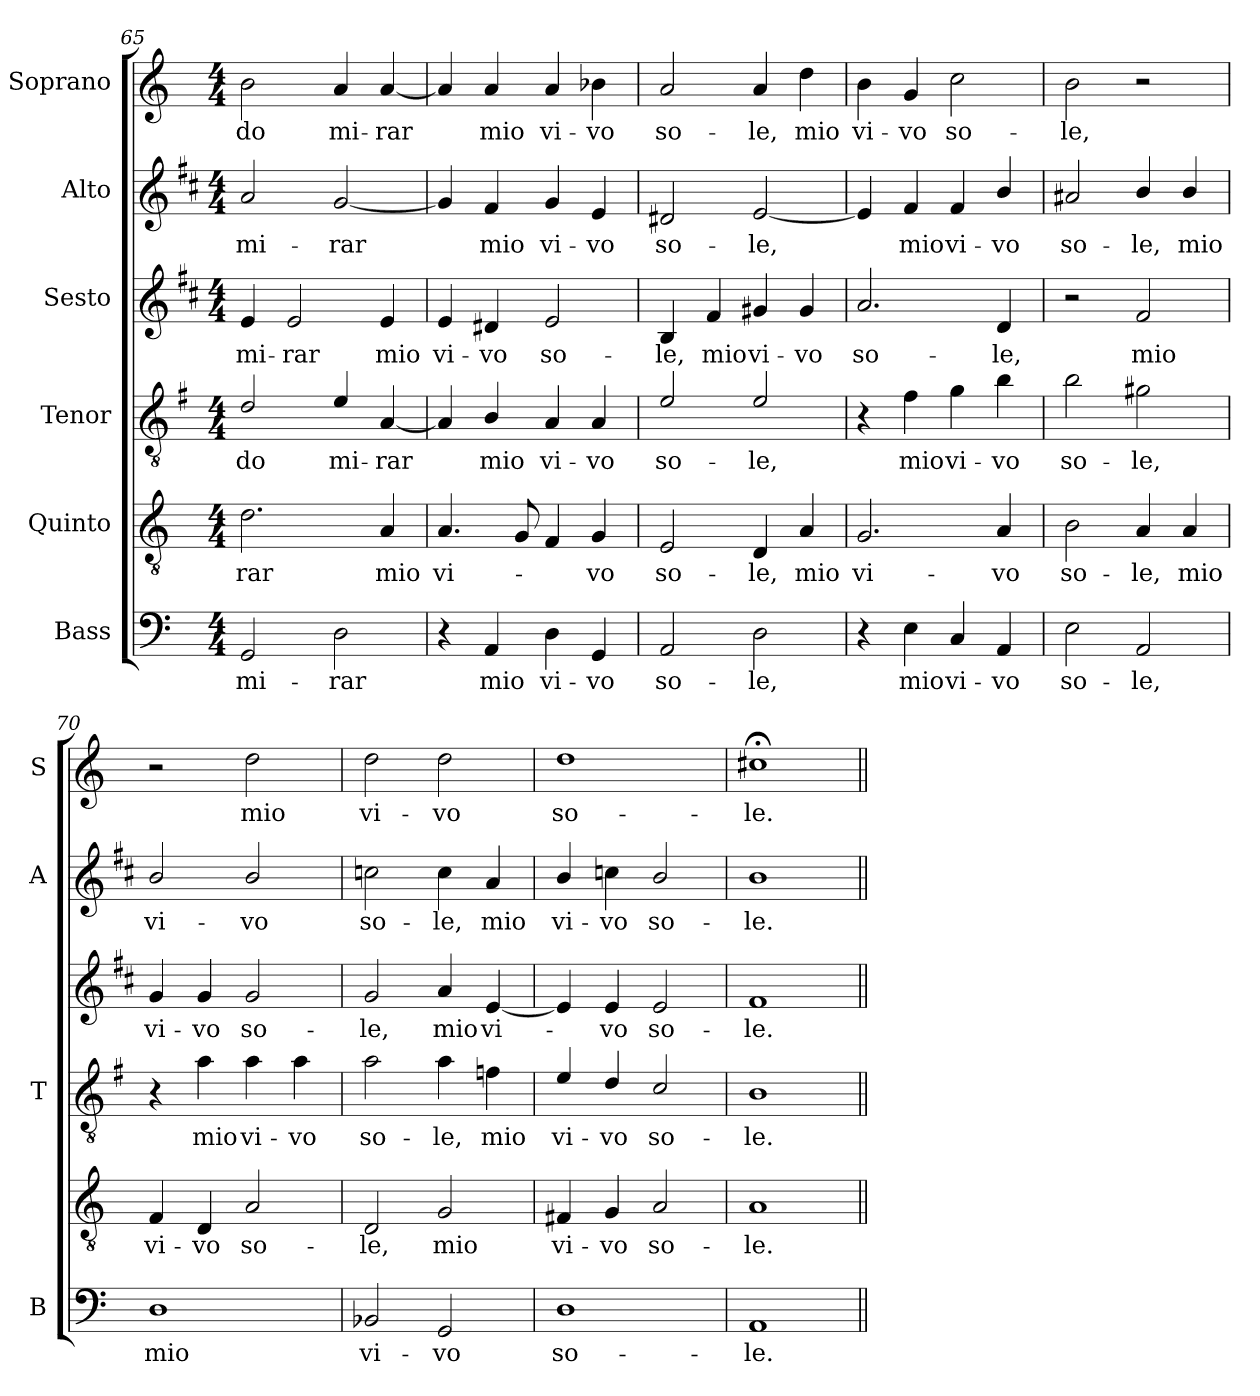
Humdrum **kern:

**kern	**text	**kern	**text	**kern	**text	**kern	**text	**kern	**text	**kern	**text
*part6	*part6	*part5	*part5	*part4	*part4	*part3	*part3	*part2	*part2	*part1	*part1
*staff6	*staff6	*staff5	*staff5	*staff4	*staff4	*staff3	*staff3	*staff2	*staff2	*staff1	*staff1
*I"Bass	*	*I"Quinto	*	*I"Tenor	*	*I"Sesto	*	*I"Alto	*	*I"Soprano	*
*I'B	*	*	*	*I'T	*	*	*	*I'A	*	*I'S	*
*clefF4	*	*clefGv2	*	*clefGv2	*	*clefG2	*	*clefG2	*	*clefG2	*
*	*	*	*	*ITrd4c7	*	*ITrd1c2	*	*ITrd1c2	*	*	*
*k[]	*	*k[]	*	*k[]	*	*k[]	*	*k[]	*	*k[]	*
*C:	*	*C:	*	*C:	*	*C:	*	*C:	*	*C:	*
*M4/4	*	*M4/4	*	*M4/4	*	*M4/4	*	*M4/4	*	*M4/4	*
=65	=65	=65	=65	=65	=65	=65	=65	=65	=65	=65	=65
!	!LO:LY:b	!	!LO:LY:b	!	!LO:LY:b	!	!LO:LY:b	!	!LO:LY:b	!	!LO:LY:b
2GG/	mi-	2.d\	-rar	2G/	-do	4d/	mi-	2g/	mi-	2b\	-do
!	!	!	!	!	!	!	!LO:LY:b	!	!	!	!
.	.	.	.	.	.	2d/	-rar	.	.	.	.
!	!LO:LY:b	!	!	!	!LO:LY:b	!	!	!	!LO:LY:b	!	!LO:LY:b
2D\	-rar	.	.	4A/	mi-	.	.	[2f/	-rar	4a/	mi-
!	!	!	!LO:LY:b	!	!LO:LY:b	!	!LO:LY:b	!	!	!	!LO:LY:b
.	.	4A/	mio	[4D/	-rar	4d/	mio	.	.	[4a/	-rar
=66	=66	=66	=66	=66	=66	=66	=66	=66	=66	=66	=66
!	!	!	!LO:LY:b	!	!	!	!LO:LY:b	!	!	!	!
4r	.	4.A/	vi-	4D/]	.	4d/	vi-	4f/]	.	4a/]	.
!	!LO:LY:b	!	!	!	!LO:LY:b	!	!LO:LY:b	!	!LO:LY:b	!	!LO:LY:b
4AA/	mio	.	.	4E/	mio	4c#X/	-vo	4e/	mio	4a/	mio
.	.	8G/	.	.	.	.	.	.	.	.	.
!	!LO:LY:b	!	!	!	!LO:LY:b	!	!LO:LY:b	!	!LO:LY:b	!	!LO:LY:b
4D\	vi-	4F/	.	4D/	vi-	2d/	so-	4f/	vi-	4a/	vi-
!	!LO:LY:b	!	!LO:LY:b	!	!LO:LY:b	!	!	!	!LO:LY:b	!	!LO:LY:b
4GG/	-vo	4G/	-vo	4D/	-vo	.	.	4d/	-vo	4b-X\	-vo
=67	=67	=67	=67	=67	=67	=67	=67	=67	=67	=67	=67
!	!LO:LY:b	!	!LO:LY:b	!	!LO:LY:b	!	!LO:LY:b	!	!LO:LY:b	!	!LO:LY:b
2AA/	so-	2E/	so-	2A/	so-	4A/	-le,	2c#X/	so-	2a/	so-
!	!	!	!	!	!	!	!LO:LY:b	!	!	!	!
.	.	.	.	.	.	4e/	mio	.	.	.	.
!	!LO:LY:b	!	!LO:LY:b	!	!LO:LY:b	!	!LO:LY:b	!	!LO:LY:b	!	!LO:LY:b
2D\	-le,	4D/	-le,	2A/	-le,	4f#X/	vi-	[2d/	-le,	4a/	-le,
!	!	!	!LO:LY:b	!	!	!	!LO:LY:b	!	!	!	!LO:LY:b
.	.	4A/	mio	.	.	4f#/	-vo	.	.	4dd\	mio
!!LO:LB:g=z
=68	=68	=68	=68	=68	=68	=68	=68	=68	=68	=68	=68
!	!	!	!LO:LY:b	!	!	!	!LO:LY:b	!	!	!	!LO:LY:b
4r	.	2.G/	vi-	4r	.	2.g/	so-	4d/]	.	4b\	vi-
!	!LO:LY:b	!	!	!	!LO:LY:b	!	!	!	!LO:LY:b	!	!LO:LY:b
4E\	mio	.	.	4B\	mio	.	.	4e/	mio	4g/	-vo
!	!LO:LY:b	!	!	!	!LO:LY:b	!	!	!	!LO:LY:b	!	!LO:LY:b
4C/	vi-	.	.	4c\	vi-	.	.	4e/	vi-	2cc\	so-
!	!LO:LY:b	!	!LO:LY:b	!	!LO:LY:b	!	!LO:LY:b	!	!LO:LY:b	!	!
4AA/	-vo	4A/	-vo	4e\	-vo	4c/	-le,	4a/	-vo	.	.
=69	=69	=69	=69	=69	=69	=69	=69	=69	=69	=69	=69
!	!LO:LY:b	!	!LO:LY:b	!	!LO:LY:b	!	!	!	!LO:LY:b	!	!LO:LY:b
2E\	so-	2B\	so-	2e\	so-	2r	.	2g#X/	so-	2b\	-le,
!	!LO:LY:b	!	!LO:LY:b	!	!LO:LY:b	!	!LO:LY:b	!	!LO:LY:b	!	!
2AA/	-le,	4A/	-le,	2c#X\	-le,	2e/	mio	4a/	-le,	2r	.
!	!	!	!LO:LY:b	!	!	!	!	!	!LO:LY:b	!	!
.	.	4A/	mio	.	.	.	.	4a/	mio	.	.
=70	=70	=70	=70	=70	=70	=70	=70	=70	=70	=70	=70
!	!LO:LY:b	!	!LO:LY:b	!	!	!	!LO:LY:b	!	!LO:LY:b	!	!
1D	mio	4F/	vi-	4r	.	4f/	vi-	2a/	vi-	2r	.
!	!	!	!LO:LY:b	!	!LO:LY:b	!	!LO:LY:b	!	!	!	!
.	.	4D/	-vo	4d\	mio	4f/	-vo	.	.	.	.
!	!	!	!LO:LY:b	!	!LO:LY:b	!	!LO:LY:b	!	!LO:LY:b	!	!LO:LY:b
.	.	2A/	so-	4d\	vi-	2f/	so-	2a/	-vo	2dd\	mio
!	!	!	!	!	!LO:LY:b	!	!	!	!	!	!
.	.	.	.	4d\	-vo	.	.	.	.	.	.
=71	=71	=71	=71	=71	=71	=71	=71	=71	=71	=71	=71
!	!LO:LY:b	!	!LO:LY:b	!	!LO:LY:b	!	!LO:LY:b	!	!LO:LY:b	!	!LO:LY:b
2BB-X/	vi-	2D/	-le,	2d\	so-	2f/	-le,	2b-X\	so-	2dd\	vi-
!	!LO:LY:b	!	!LO:LY:b	!	!LO:LY:b	!	!LO:LY:b	!	!LO:LY:b	!	!LO:LY:b
2GG/	-vo	2G/	mio	4d\	-le,	4g/	mio	4b-\	-le,	2dd\	-vo
!	!	!	!	!	!LO:LY:b	!	!LO:LY:b	!	!LO:LY:b	!	!
.	.	.	.	4B-X\	mio	[4d/	vi-	4g/	mio	.	.
=72	=72	=72	=72	=72	=72	=72	=72	=72	=72	=72	=72
!	!LO:LY:b	!	!LO:LY:b	!	!LO:LY:b	!	!	!	!LO:LY:b	!	!LO:LY:b
1D	so-	4F#X/	vi-	4A/	vi-	4d/]	.	4a/	vi-	1dd	so-
!	!	!	!LO:LY:b	!	!LO:LY:b	!	!LO:LY:b	!	!LO:LY:b	!	!
.	.	4G/	-vo	4G/	-vo	4d/	-vo	4b-X\	-vo	.	.
!	!	!	!LO:LY:b	!	!LO:LY:b	!	!LO:LY:b	!	!LO:LY:b	!	!
.	.	2A/	so-	2F/	so-	2d/	so-	2a/	so-	.	.
=73	=73	=73	=73	=73	=73	=73	=73	=73	=73	=73	=73
!	!LO:LY:b	!	!LO:LY:b	!	!LO:LY:b	!	!LO:LY:b	!	!LO:LY:b	!	!LO:LY:b
1AA	-le.	1A	-le.	1E	-le.	1e	-le.	1a	-le.	1cc#X;<	-le.
=||	=||	=||	=||	=||	=||	=||	=||	=||	=||	=||	=||
*-	*-	*-	*-	*-	*-	*-	*-	*-	*-	*-	*-
